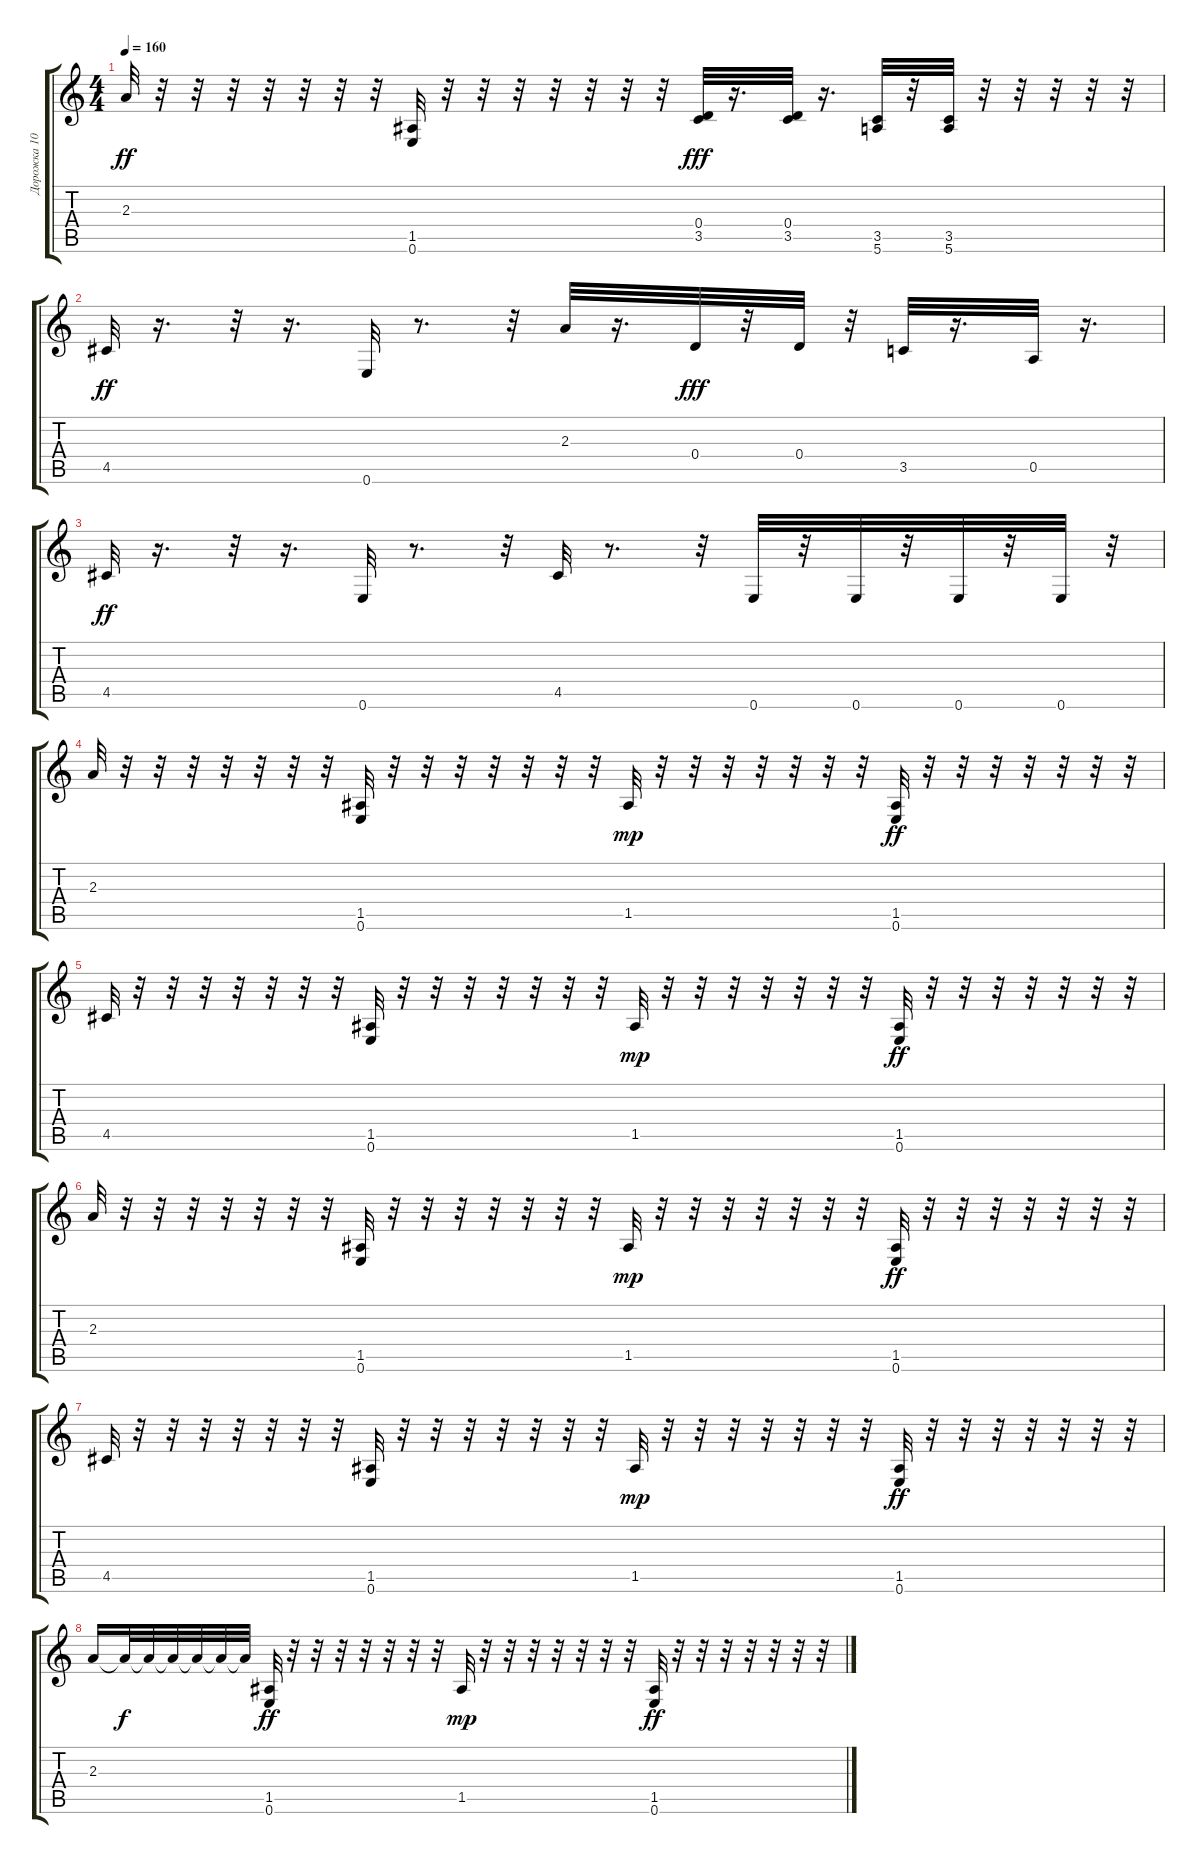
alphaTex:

\track ("Дорожка 10" "Дорожка 10") {instrument acousticguitarnylon}
\staff {score tabs}
\tuning (E4 B3 G3 D3 A2 E2) {hide}
\ts (4 4)
\tempo 160
\clef g2
\ks c
2.3.32{dy ff} r.32 r.32 r.32 r.32 r.32 r.32 r.32 (1.5 0.6).32 r.32 r.32 r.32 r.32 r.32 r.32 r.32 (0.4 3.5).32{dy fff} r.16{d} (0.4 3.5).32 r.16{d} (3.5 5.6).32 r.32 (3.5 5.6).32 r.32 r.32 r.32 r.32 r.32 |
4.5.32{dy ff} r.16{d} r.32 r.16{d} 0.6.32 r.8{d} r.32 2.3.32 r.16{d} 0.4.32{dy fff} r.32 0.4.32 r.32 3.5.32 r.16{d} 0.5.32 r.16{d} |
4.5.32{dy ff} r.16{d} r.32 r.16{d} 0.6.32 r.8{d} r.32 4.5.32 r.8{d} r.32 0.6.32 r.32 0.6.32 r.32 0.6.32 r.32 0.6.32 r.32 |
2.3.32 r.32 r.32 r.32 r.32 r.32 r.32 r.32 (1.5 0.6).32 r.32 r.32 r.32 r.32 r.32 r.32 r.32 1.5.32{dy mp} r.32 r.32 r.32 r.32 r.32 r.32 r.32 (1.5 0.6).32{dy ff} r.32 r.32 r.32 r.32 r.32 r.32 r.32 |
4.5.32 r.32 r.32 r.32 r.32 r.32 r.32 r.32 (1.5 0.6).32 r.32 r.32 r.32 r.32 r.32 r.32 r.32 1.5.32{dy mp} r.32 r.32 r.32 r.32 r.32 r.32 r.32 (1.5 0.6).32{dy ff} r.32 r.32 r.32 r.32 r.32 r.32 r.32 |
2.3.32 r.32 r.32 r.32 r.32 r.32 r.32 r.32 (1.5 0.6).32 r.32 r.32 r.32 r.32 r.32 r.32 r.32 1.5.32{dy mp} r.32 r.32 r.32 r.32 r.32 r.32 r.32 (1.5 0.6).32{dy ff} r.32 r.32 r.32 r.32 r.32 r.32 r.32 |
4.5.32 r.32 r.32 r.32 r.32 r.32 r.32 r.32 (1.5 0.6).32 r.32 r.32 r.32 r.32 r.32 r.32 r.32 1.5.32{dy mp} r.32 r.32 r.32 r.32 r.32 r.32 r.32 (1.5 0.6).32{dy ff} r.32 r.32 r.32 r.32 r.32 r.32 r.32 |
2.3.16 2.3{t}.32{dy f} 2.3{t}.32 2.3{t}.32 2.3{t}.32 2.3{t}.32 2.3{t}.32 (1.5 0.6).32{dy ff} r.32 r.32 r.32 r.32 r.32 r.32 r.32 1.5.32{dy mp} r.32 r.32 r.32 r.32 r.32 r.32 r.32 (1.5 0.6).32{dy ff} r.32 r.32 r.32 r.32 r.32 r.32 r.32
